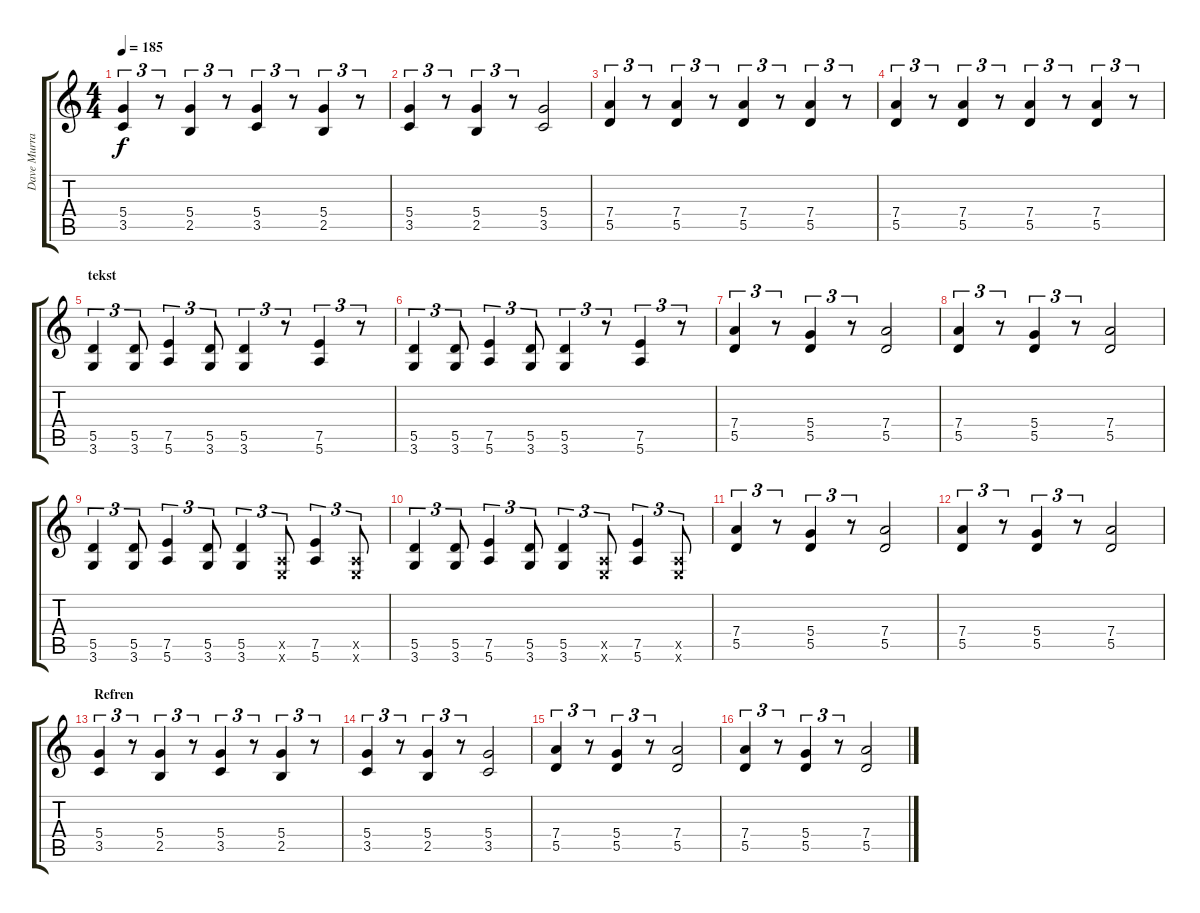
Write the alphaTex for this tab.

\track ("Dave Murray" "Dave Murra") {instrument distortionguitar}
\staff {score tabs}
\tuning (E4 B3 G3 D3 A2 E2) {hide}
\ts (4 4)
\tempo 185
\clef g2
\ks c
(5.4 3.5).4{tu (3 2) dy f} r.8{tu (3 2)} (5.4 2.5).4{tu (3 2)} r.8{tu (3 2)} (5.4 3.5).4{tu (3 2)} r.8{tu (3 2)} (5.4 2.5).4{tu (3 2)} r.8{tu (3 2)} |
(5.4 3.5).4{tu (3 2)} r.8{tu (3 2)} (5.4 2.5).4{tu (3 2)} r.8{tu (3 2)} (5.4 3.5).2 |
(7.4 5.5).4{tu (3 2)} r.8{tu (3 2)} (7.4 5.5).4{tu (3 2)} r.8{tu (3 2)} (7.4 5.5).4{tu (3 2)} r.8{tu (3 2)} (7.4 5.5).4{tu (3 2)} r.8{tu (3 2)} |
(7.4 5.5).4{tu (3 2)} r.8{tu (3 2)} (7.4 5.5).4{tu (3 2)} r.8{tu (3 2)} (7.4 5.5).4{tu (3 2)} r.8{tu (3 2)} (7.4 5.5).4{tu (3 2)} r.8{tu (3 2)} |
\section ("" "tekst")
(5.5 3.6).4{tu (3 2)} (5.5 3.6).8{tu (3 2)} (7.5 5.6).4{tu (3 2)} (5.5 3.6).8{tu (3 2)} (5.5 3.6).4{tu (3 2)} r.8{tu (3 2)} (7.5 5.6).4{tu (3 2)} r.8{tu (3 2)} |
(5.5 3.6).4{tu (3 2)} (5.5 3.6).8{tu (3 2)} (7.5 5.6).4{tu (3 2)} (5.5 3.6).8{tu (3 2)} (5.5 3.6).4{tu (3 2)} r.8{tu (3 2)} (7.5 5.6).4{tu (3 2)} r.8{tu (3 2)} |
(7.4 5.5).4{tu (3 2)} r.8{tu (3 2)} (5.4 5.5).4{tu (3 2)} r.8{tu (3 2)} (7.4 5.5).2 |
(7.4 5.5).4{tu (3 2)} r.8{tu (3 2)} (5.4 5.5).4{tu (3 2)} r.8{tu (3 2)} (7.4 5.5).2 |
(5.5 3.6).4{tu (3 2)} (5.5 3.6).8{tu (3 2)} (7.5 5.6).4{tu (3 2)} (5.5 3.6).8{tu (3 2)} (5.5 3.6).4{tu (3 2)} (0.5{x} 0.6{x}).8{tu (3 2)} (7.5 5.6).4{tu (3 2)} (0.5{x} 0.6{x}).8{tu (3 2)} |
(5.5 3.6).4{tu (3 2)} (5.5 3.6).8{tu (3 2)} (7.5 5.6).4{tu (3 2)} (5.5 3.6).8{tu (3 2)} (5.5 3.6).4{tu (3 2)} (0.5{x} 0.6{x}).8{tu (3 2)} (7.5 5.6).4{tu (3 2)} (0.5{x} 0.6{x}).8{tu (3 2)} |
(7.4 5.5).4{tu (3 2)} r.8{tu (3 2)} (5.4 5.5).4{tu (3 2)} r.8{tu (3 2)} (7.4 5.5).2 |
(7.4 5.5).4{tu (3 2)} r.8{tu (3 2)} (5.4 5.5).4{tu (3 2)} r.8{tu (3 2)} (7.4 5.5).2 |
\section ("" "Refren")
(5.4 3.5).4{tu (3 2)} r.8{tu (3 2)} (5.4 2.5).4{tu (3 2)} r.8{tu (3 2)} (5.4 3.5).4{tu (3 2)} r.8{tu (3 2)} (5.4 2.5).4{tu (3 2)} r.8{tu (3 2)} |
(5.4 3.5).4{tu (3 2)} r.8{tu (3 2)} (5.4 2.5).4{tu (3 2)} r.8{tu (3 2)} (5.4 3.5).2 |
(7.4 5.5).4{tu (3 2)} r.8{tu (3 2)} (5.4 5.5).4{tu (3 2)} r.8{tu (3 2)} (7.4 5.5).2 |
(7.4 5.5).4{tu (3 2)} r.8{tu (3 2)} (5.4 5.5).4{tu (3 2)} r.8{tu (3 2)} (7.4 5.5).2
